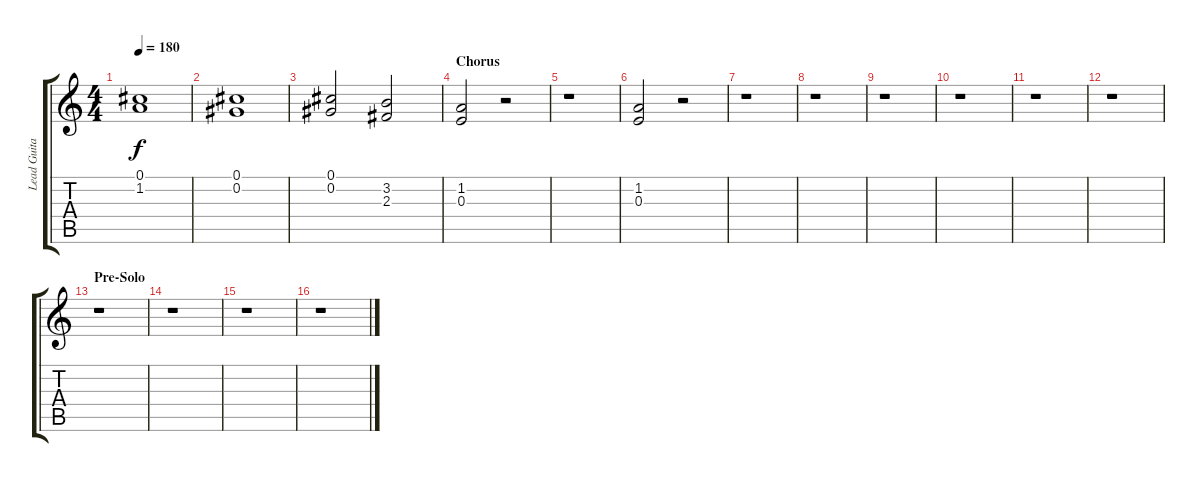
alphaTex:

\track ("Lead Guitar 2" "Lead Guita") {instrument overdrivenguitar}
\staff {score tabs}
\tuning (Db4 Ab3 E3 B2 Gb2 Db2) {hide}
\ts (4 4)
\tempo 180
\clef g2
\ks c
(0.1 1.2).1{dy f} |
(0.1 0.2).1 |
(0.1 0.2).2 (3.2 2.3).2 |
\section ("" "Chorus")
(1.2 0.3).2 r.2 |
r.1 |
(1.2 0.3).2 r.2 |
r.1 |
r.1 |
r.1 |
r.1 |
r.1 |
r.1 |
\section ("" "Pre-Solo")
r.1 |
r.1 |
r.1 |
r.1
